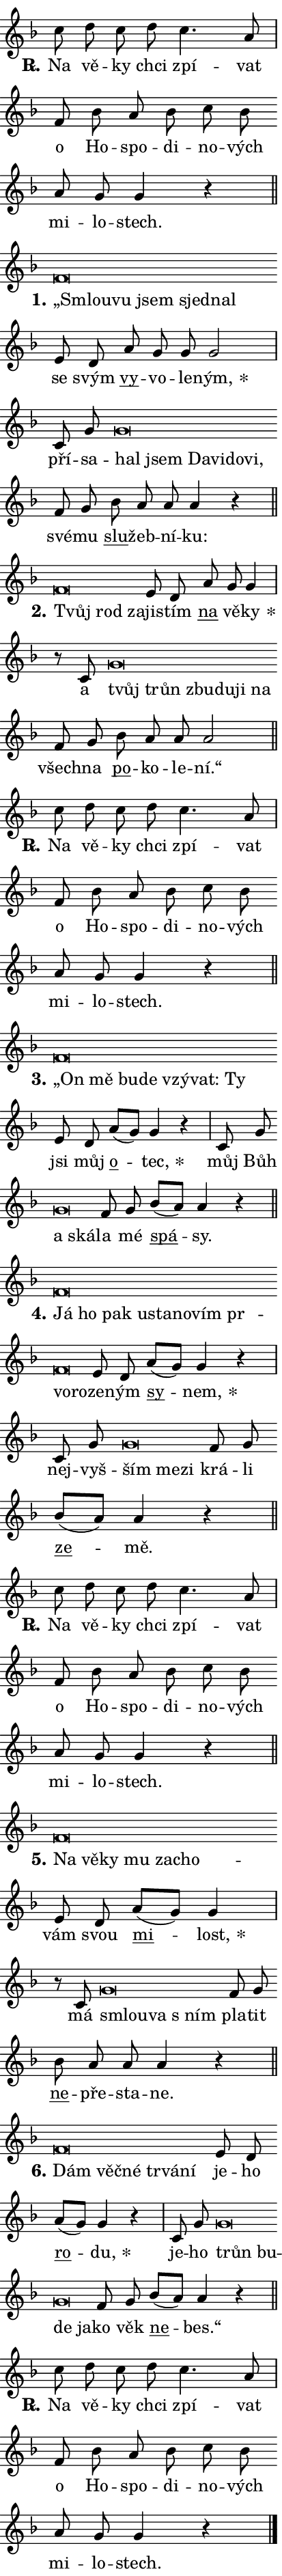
\version "2.24.0"
\header { tagline = "" }
\paper {
  indent = 0\cm
  top-margin = 0\cm
  right-margin = 0.13\cm % to fit lyric hyphens
  bottom-margin = 0\cm
  left-margin = 0\cm
  paper-width = 7\cm
  page-breaking = #ly:one-page-breaking
  system-system-spacing.basic-distance = #11
  score-system-spacing.basic-distance = #11
  ragged-last = ##f
}


%% Author: Thomas Morley
%% https://lists.gnu.org/archive/html/lilypond-user/2020-05/msg00002.html
#(define (line-position grob)
"Returns position of @var[grob} in current system:
   @code{'start}, if at first time-step
   @code{'end}, if at last time-step
   @code{'middle} otherwise
"
  (let* ((col (ly:item-get-column grob))
         (ln (ly:grob-object col 'left-neighbor))
         (rn (ly:grob-object col 'right-neighbor))
         (col-to-check-left (if (ly:grob? ln) ln col))
         (col-to-check-right (if (ly:grob? rn) rn col))
         (break-dir-left
           (and
             (ly:grob-property col-to-check-left 'non-musical #f)
             (ly:item-break-dir col-to-check-left)))
         (break-dir-right
           (and
             (ly:grob-property col-to-check-right 'non-musical #f)
             (ly:item-break-dir col-to-check-right))))
        (cond ((eqv? 1 break-dir-left) 'start)
              ((eqv? -1 break-dir-right) 'end)
              (else 'middle))))

#(define (tranparent-at-line-position vctor)
  (lambda (grob)
  "Relying on @code{line-position} select the relevant enry from @var{vctor}.
Used to determine transparency,"
    (case (line-position grob)
      ((end) (not (vector-ref vctor 0)))
      ((middle) (not (vector-ref vctor 1)))
      ((start) (not (vector-ref vctor 2))))))

noteHeadBreakVisibility =
#(define-music-function (break-visibility)(vector?)
"Makes @code{NoteHead}s transparent relying on @var{break-visibility}"
#{
  \override NoteHead.transparent =
    #(tranparent-at-line-position break-visibility)
#})

#(define delete-ledgers-for-transparent-note-heads
  (lambda (grob)
    "Reads whether a @code{NoteHead} is transparent.
If so this @code{NoteHead} is removed from @code{'note-heads} from
@var{grob}, which is supposed to be @code{LedgerLineSpanner}.
As a result ledgers are not printed for this @code{NoteHead}"
    (let* ((nhds-array (ly:grob-object grob 'note-heads))
           (nhds-list
             (if (ly:grob-array? nhds-array)
                 (ly:grob-array->list nhds-array)
                 '()))
           ;; Relies on the transparent-property being done before
           ;; Staff.LedgerLineSpanner.after-line-breaking is executed.
           ;; This is fragile ...
           (to-keep
             (remove
               (lambda (nhd)
                 (ly:grob-property nhd 'transparent #f))
               nhds-list)))
      ;; TODO find a better method to iterate over grob-arrays, similiar
      ;; to filter/remove etc for lists
      ;; For now rebuilt from scratch
      (set! (ly:grob-object grob 'note-heads)  '())
      (for-each
        (lambda (nhd)
          (ly:pointer-group-interface::add-grob grob 'note-heads nhd))
        to-keep))))

squashNotes = {
  \override NoteHead.X-extent = #'(-0.2 . 0.2)
  \override NoteHead.Y-extent = #'(-0.75 . 0)
  \override NoteHead.stencil =
    #(lambda (grob)
       (let ((pos (ly:grob-property grob 'staff-position)))
         (begin
           (if (< pos -7) (display "ERROR: Lower brevis then expected\n") (display ""))
           (if (<= pos -6) ly:text-interface::print ly:note-head::print))))
}
unSquashNotes = {
  \revert NoteHead.X-extent
  \revert NoteHead.Y-extent
  \revert NoteHead.stencil
}

hideNotes = \noteHeadBreakVisibility #begin-of-line-visible
unHideNotes = \noteHeadBreakVisibility #all-visible

% work-around for resetting accidentals
% https://lilypond.org/doc/v2.23/Documentation/notation/displaying-rhythms#unmetered-music
cadenzaMeasure = {
  \cadenzaOff
  \partial 1024 s1024
  \cadenzaOn
}

#(define-markup-command (accent layout props text) (markup?)
  "Underline accented syllable"
  (interpret-markup layout props
    #{\markup \override #'(offset . 4.3) \underline { #text }#}))

responsum = \markup \concat {
  "R" \hspace #-1.05 \path #0.1 #'((moveto 0 0.07) (lineto 0.9 0.8)) \hspace #0.05 "."
}

spaceSize = #0.6828661417322834 % exact space size for TeX Gyre Schola

\layout {
  \context {
    \Staff
    \remove "Time_signature_engraver"
    \override LedgerLineSpanner.after-line-breaking = #delete-ledgers-for-transparent-note-heads
  }
  \context {
    \Lyrics {
      \override LyricSpace.minimum-distance = \spaceSize
      \override LyricText.font-name = #"TeX Gyre Schola"
      \override LyricText.font-size = 1
      \override StanzaNumber.font-name = #"TeX Gyre Schola Bold"
      \override StanzaNumber.font-size = 1
    }
  }
  \context {
    \Score 
    \override NoteHead.text =
      #(lambda (grob) 
        (let ((pos (ly:grob-property grob 'staff-position)))
          #{\markup {
            \combine
              \halign #-0.55 \raise #(if (= pos -6) 0 0.5) \override #'(thickness . 2) \draw-line #'(3.2 . 0)
              \musicglyph "noteheads.sM1"
          }#}))
  }
}

% magnetic-lyrics.ily
%
%   written by
%     Jean Abou Samra <jean@abou-samra.fr>
%     Werner Lemberg <wl@gnu.org>
%
%   adapted by
%     Jiri Hon <jiri.hon@gmail.com>
%
% Version 2022-Apr-15

% https://www.mail-archive.com/lilypond-user@gnu.org/msg149350.html

#(define (Left_hyphen_pointer_engraver context)
   "Collect syllable-hyphen-syllable occurrences in lyrics and store
them in properties.  This engraver only looks to the left.  For
example, if the lyrics input is @code{foo -- bar}, it does the
following.

@itemize @bullet
@item
Set the @code{text} property of the @code{LyricHyphen} grob between
@q{foo} and @q{bar} to @code{foo}.

@item
Set the @code{left-hyphen} property of the @code{LyricText} grob with
text @q{foo} to the @code{LyricHyphen} grob between @q{foo} and
@q{bar}.
@end itemize

Use this auxiliary engraver in combination with the
@code{lyric-@/text::@/apply-@/magnetic-@/offset!} hook."
   (let ((hyphen #f)
         (text #f))
     (make-engraver
      (acknowledgers
       ((lyric-syllable-interface engraver grob source-engraver)
        (set! text grob)))
      (end-acknowledgers
       ((lyric-hyphen-interface engraver grob source-engraver)
        ;(when (not (grob::has-interface grob 'lyric-space-interface))
          (set! hyphen grob)));)
      ((stop-translation-timestep engraver)
       (when (and text hyphen)
         (ly:grob-set-object! text 'left-hyphen hyphen))
       (set! text #f)
       (set! hyphen #f)))))

#(define (lyric-text::apply-magnetic-offset! grob)
   "If the space between two syllables is less than the value in
property @code{LyricText@/.details@/.squash-threshold}, move the right
syllable to the left so that it gets concatenated with the left
syllable.

Use this function as a hook for
@code{LyricText@/.after-@/line-@/breaking} if the
@code{Left_@/hyphen_@/pointer_@/engraver} is active."
   (let ((hyphen (ly:grob-object grob 'left-hyphen #f)))
     (when hyphen
       (let ((left-text (ly:spanner-bound hyphen LEFT)))
         (when (grob::has-interface left-text 'lyric-syllable-interface)
           (let* ((common (ly:grob-common-refpoint grob left-text X))
                  (this-x-ext (ly:grob-extent grob common X))
                  (left-x-ext
                   (begin
                     ;; Trigger magnetism for left-text.
                     (ly:grob-property left-text 'after-line-breaking)
                     (ly:grob-extent left-text common X)))
                  ;; `delta` is the gap width between two syllables.
                  (delta (- (interval-start this-x-ext)
                            (interval-end left-x-ext)))
                  (details (ly:grob-property grob 'details))
                  (threshold (assoc-get 'squash-threshold details 0.2)))
             (when (< delta threshold)
               (let* (;; We have to manipulate the input text so that
                      ;; ligatures crossing syllable boundaries are not
                      ;; disabled.  For languages based on the Latin
                      ;; script this is essentially a beautification.
                      ;; However, for non-Western scripts it can be a
                      ;; necessity.
                      (lt (ly:grob-property left-text 'text))
                      (rt (ly:grob-property grob 'text))
                      (is-space (grob::has-interface hyphen 'lyric-space-interface))
                      (space (if is-space " " ""))
                      (extra-delta (if is-space spaceSize 0))
                      ;; Append new syllable.
                      (ltrt-space (if (and (string? lt) (string? rt))
                                (string-append lt space rt)
                                (make-concat-markup (list lt space rt))))
                      ;; Right-align `ltrt` to the right side.
                      (ltrt-space-markup (grob-interpret-markup
                               grob
                               (make-translate-markup
                                (cons (interval-length this-x-ext) 0)
                                (make-right-align-markup ltrt-space)))))
                 (begin
                   ;; Don't print `left-text`.
                   (ly:grob-set-property! left-text 'stencil #f)
                   ;; Set text and stencil (which holds all collected
                   ;; syllables so far) and shift it to the left.
                   (ly:grob-set-property! grob 'text ltrt-space)
                   (ly:grob-set-property! grob 'stencil ltrt-space-markup)
                   (ly:grob-translate-axis! grob (- (- delta extra-delta)) X))))))))))


#(define (lyric-hyphen::displace-bounds-first grob)
   ;; Make very sure this callback isn't triggered too early.
   (let ((left (ly:spanner-bound grob LEFT))
         (right (ly:spanner-bound grob RIGHT)))
     (ly:grob-property left 'after-line-breaking)
     (ly:grob-property right 'after-line-breaking)
     (ly:lyric-hyphen::print grob)))

squashThreshold = #0.4

\layout {
  \context {
    \Lyrics
    \consists #Left_hyphen_pointer_engraver
    \override LyricText.after-line-breaking =
      #lyric-text::apply-magnetic-offset!
    \override LyricHyphen.stencil = #lyric-hyphen::displace-bounds-first
    \override LyricText.details.squash-threshold = \squashThreshold
    \override LyricHyphen.minimum-distance = 0
    \override LyricHyphen.minimum-length = \squashThreshold
  }
}

squashText = \override LyricText.details.squash-threshold = 9999
unSquashText = \override LyricText.details.squash-threshold = \squashThreshold

leftText = \override LyricText.self-alignment-X = #LEFT
unLeftText = \revert LyricText.self-alignment-X

starOffset = #(lambda (grob) 
                (let ((x_offset (ly:self-alignment-interface::aligned-on-x-parent grob)))
                  (if (= x_offset 0) 0 (+ x_offset 1.2))))

star = #(define-music-function (syllable)(string?)
"Append star separator at the end of a syllable"
#{
  \once \override LyricText.X-offset = #starOffset
  \lyricmode { \markup {
    #syllable
    \override #'((font-name . "TeX Gyre Schola Bold")) \hspace #0.2 \lower #0.65 \larger "*"
  } }
#})

starAccent = #(define-music-function (syllable)(string?)
"Append star separator at the end of a syllable and make accent"
#{
  \once \override LyricText.X-offset = #starOffset
  \lyricmode { \markup {
    \accent #syllable
    \override #'((font-name . "TeX Gyre Schola Bold")) \hspace #0.2 \lower #0.65 \larger "*"
  } }
#})

breath = #(define-music-function (syllable)(string?)
"Append breathing indicator at the end of a syllable"
#{
  \lyricmode { \markup { #syllable "+" } }
#})

optionalBreath = #(define-music-function (syllable)(string?)
"Append optional breathing indicator at the end of a syllable"
#{
  \lyricmode { \markup { #syllable "(+)" } }
#})


\score {
    <<
        \new Voice = "melody" { \cadenzaOn \key f \major \relative { c''8 d c d c4. a8 \cadenzaMeasure \bar "|" f bes a bes \bar "" c bes \bar "" a g g4 r \cadenzaMeasure \bar "||" \break } }
        \new Lyrics \lyricsto "melody" { \lyricmode { \set stanza = \responsum
Na vě -- ky chci zpí -- vat o Ho -- spo -- di -- no -- vých mi -- lo -- stech. } }
    >>
    \layout {}
}

\score {
    <<
        \new Voice = "melody" { \cadenzaOn \key f \major \relative { \squashNotes f'\breve*1/16 \hideNotes \breve*1/16 \bar "" \breve*1/16 \bar "" \breve*1/16 \breve*1/16 \bar "" \unHideNotes \unSquashNotes e8 d \bar "" a' g g g2 \cadenzaMeasure \bar "|" c,8 g' \bar "" \squashNotes g\breve*1/16 \hideNotes \breve*1/16 \bar "" \breve*1/16 \bar "" \breve*1/16 \bar "" \breve*1/16 \breve*1/16 \bar "" \unHideNotes \unSquashNotes f8 g \bar "" bes a a a4 r \cadenzaMeasure \bar "||" \break } }
        \new Lyrics \lyricsto "melody" { \lyricmode { \set stanza = "1."
\leftText „Smlou -- \squashText vu jsem sjed -- nal \unLeftText \unSquashText se svým \markup \accent vy -- vo -- le -- \star ným, pří -- sa -- \leftText hal \squashText jsem Da -- vi -- do -- vi, \unLeftText \unSquashText své -- mu \markup \accent slu -- žeb -- ní -- ku: } }
    >>
    \layout {}
}

\score {
    <<
        \new Voice = "melody" { \cadenzaOn \key f \major \relative { \squashNotes f'\breve*1/16 \hideNotes \breve*1/16 \breve*1/16 \bar "" \unHideNotes \unSquashNotes e8 d \bar "" a' g g4 \cadenzaMeasure \bar "|" r8 c,8 \squashNotes g'\breve*1/16 \hideNotes \breve*1/16 \bar "" \breve*1/16 \bar "" \breve*1/16 \bar "" \breve*1/16 \breve*1/16 \bar "" \unHideNotes \unSquashNotes f8 g \bar "" bes a a a2 \cadenzaMeasure \bar "||" \break } }
        \new Lyrics \lyricsto "melody" { \lyricmode { \set stanza = "2."
\leftText Tvůj \squashText rod za -- \unLeftText \unSquashText ji -- stím \markup \accent na vě -- \star ky a \leftText tvůj \squashText trůn zbu -- du -- ji na \unLeftText \unSquashText všech -- na \markup \accent po -- ko -- le -- ní.“ } }
    >>
    \layout {}
}

\score {
    <<
        \new Voice = "melody" { \cadenzaOn \key f \major \relative { c''8 d c d c4. a8 \cadenzaMeasure \bar "|" f bes a bes \bar "" c bes \bar "" a g g4 r \cadenzaMeasure \bar "||" \break } }
        \new Lyrics \lyricsto "melody" { \lyricmode { \set stanza = \responsum
Na vě -- ky chci zpí -- vat o Ho -- spo -- di -- no -- vých mi -- lo -- stech. } }
    >>
    \layout {}
}

\score {
    <<
        \new Voice = "melody" { \cadenzaOn \key f \major \relative { \squashNotes f'\breve*1/16 \hideNotes \breve*1/16 \bar "" \breve*1/16 \bar "" \breve*1/16 \bar "" \breve*1/16 \bar "" \breve*1/16 \breve*1/16 \bar "" \unHideNotes \unSquashNotes e8 d \bar "" a'[( g)] g4 r \cadenzaMeasure \bar "|" c,8 g' \bar "" \squashNotes g\breve*1/16 \hideNotes \breve*1/16 \bar "" \unHideNotes \unSquashNotes f8 g \bar "" bes[( a)] a4 r \cadenzaMeasure \bar "||" \break } }
        \new Lyrics \lyricsto "melody" { \lyricmode { \set stanza = "3."
\leftText „On \squashText mě bu -- de vzý -- vat: Ty \unLeftText \unSquashText jsi můj \markup \accent o -- \star tec, můj Bůh \leftText a \squashText ská -- \unLeftText \unSquashText la mé \markup \accent spá -- sy. } }
    >>
    \layout {}
}

\score {
    <<
        \new Voice = "melody" { \cadenzaOn \key f \major \relative { \squashNotes f'\breve*1/16 \hideNotes \breve*1/16 \bar "" \breve*1/16 \bar "" \breve*1/16 \bar "" \breve*1/16 \bar "" \breve*1/16 \bar "" \breve*1/16 \bar "" \breve*1/16 \bar "" \breve*1/16 \breve*1/16 \bar "" \unHideNotes \unSquashNotes e8 d \bar "" a'[( g)] g4 r \cadenzaMeasure \bar "|" c,8 g' \bar "" \squashNotes g\breve*1/16 \hideNotes \breve*1/16 \breve*1/16 \bar "" \unHideNotes \unSquashNotes f8 g \bar "" bes[( a)] a4 r \cadenzaMeasure \bar "||" \break } }
        \new Lyrics \lyricsto "melody" { \lyricmode { \set stanza = "4."
\leftText Já \squashText ho pak u -- sta -- no -- vím pr -- vo -- ro -- \unLeftText \unSquashText ze -- ným \markup \accent sy -- \star nem, nej -- vyš -- \leftText ším \squashText me -- zi \unLeftText \unSquashText krá -- li \markup \accent ze -- mě. } }
    >>
    \layout {}
}

\score {
    <<
        \new Voice = "melody" { \cadenzaOn \key f \major \relative { c''8 d c d c4. a8 \cadenzaMeasure \bar "|" f bes a bes \bar "" c bes \bar "" a g g4 r \cadenzaMeasure \bar "||" \break } }
        \new Lyrics \lyricsto "melody" { \lyricmode { \set stanza = \responsum
Na vě -- ky chci zpí -- vat o Ho -- spo -- di -- no -- vých mi -- lo -- stech. } }
    >>
    \layout {}
}

\score {
    <<
        \new Voice = "melody" { \cadenzaOn \key f \major \relative { \squashNotes f'\breve*1/16 \hideNotes \breve*1/16 \bar "" \breve*1/16 \bar "" \breve*1/16 \bar "" \breve*1/16 \breve*1/16 \bar "" \unHideNotes \unSquashNotes e8 d \bar "" a'[( g)] g4 \cadenzaMeasure \bar "|" r8 c,8 \squashNotes g'\breve*1/16 \hideNotes \breve*1/16 \breve*1/16 \bar "" \unHideNotes \unSquashNotes f8 g \bar "" bes a a a4 r \cadenzaMeasure \bar "||" \break } }
        \new Lyrics \lyricsto "melody" { \lyricmode { \set stanza = "5."
\leftText Na \squashText vě -- ky mu za -- cho -- \unLeftText \unSquashText vám svou \markup \accent mi -- \star lost, má \leftText smlou -- \squashText va "s ním" \unLeftText \unSquashText pla -- tit \markup \accent ne -- pře -- sta -- ne. } }
    >>
    \layout {}
}

\score {
    <<
        \new Voice = "melody" { \cadenzaOn \key f \major \relative { \squashNotes f'\breve*1/16 \hideNotes \breve*1/16 \bar "" \breve*1/16 \bar "" \breve*1/16 \bar "" \breve*1/16 \breve*1/16 \bar "" \unHideNotes \unSquashNotes e8 d \bar "" a'[( g)] g4 r \cadenzaMeasure \bar "|" c,8 g' \bar "" \squashNotes g\breve*1/16 \hideNotes \breve*1/16 \bar "" \breve*1/16 \breve*1/16 \bar "" \unHideNotes \unSquashNotes f8 g \bar "" bes[( a)] a4 r \cadenzaMeasure \bar "||" \break } }
        \new Lyrics \lyricsto "melody" { \lyricmode { \set stanza = "6."
\leftText Dám \squashText věč -- né tr -- vá -- ní \unLeftText \unSquashText je -- ho \markup \accent ro -- \star du, je -- ho \leftText trůn \squashText bu -- de ja -- \unLeftText \unSquashText ko věk \markup \accent ne -- bes.“ } }
    >>
    \layout {}
}

\score {
    <<
        \new Voice = "melody" { \cadenzaOn \key f \major \relative { c''8 d c d c4. a8 \cadenzaMeasure \bar "|" f bes a bes \bar "" c bes \bar "" a g g4 r \cadenzaMeasure \bar "||" \break } \bar "|." }
        \new Lyrics \lyricsto "melody" { \lyricmode { \set stanza = \responsum
Na vě -- ky chci zpí -- vat o Ho -- spo -- di -- no -- vých mi -- lo -- stech. } }
    >>
    \layout {}
}
